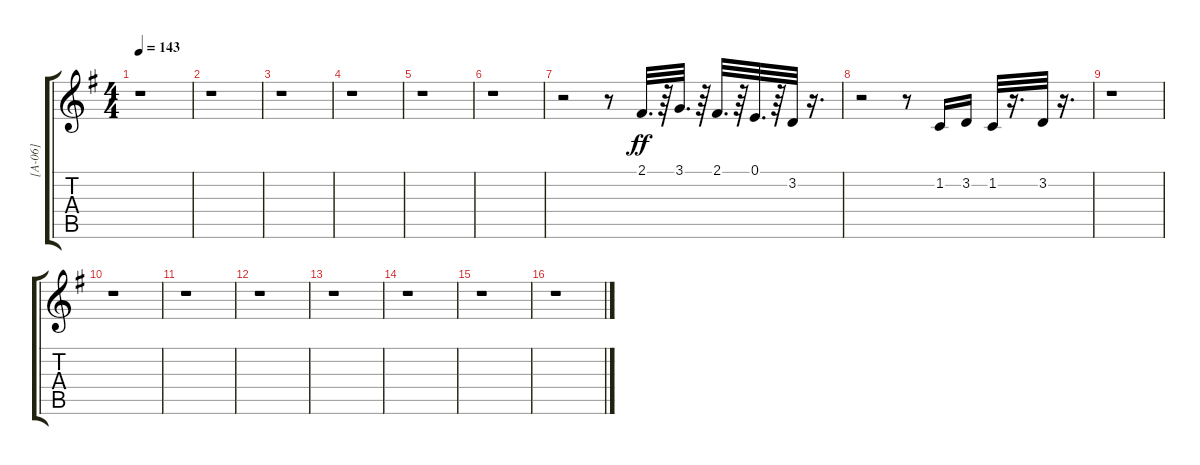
\track ("[A-06] " "[A-06] ") {instrument brasssection}
\staff {score tabs}
\tuning (E4 B3 G3 D3 A2 E2) {hide}
\ts (4 4)
\tempo 143
\clef g2
\ks g
r.1{dy f} |
r.1 |
r.1 |
r.1 |
r.1 |
r.1 |
r.2 r.8 2.1.32{d dy ff} r.64 3.1.32{d} r.64 2.1.32{d} r.64 0.1.32{d} r.64 3.2.32 r.16{d} |
r.2 r.8 1.2.16 3.2.16 1.2.32 r.16{d} 3.2.32 r.16{d} |
r.1 |
r.1 |
r.1 |
r.1 |
r.1 |
r.1 |
r.1 |
r.1
